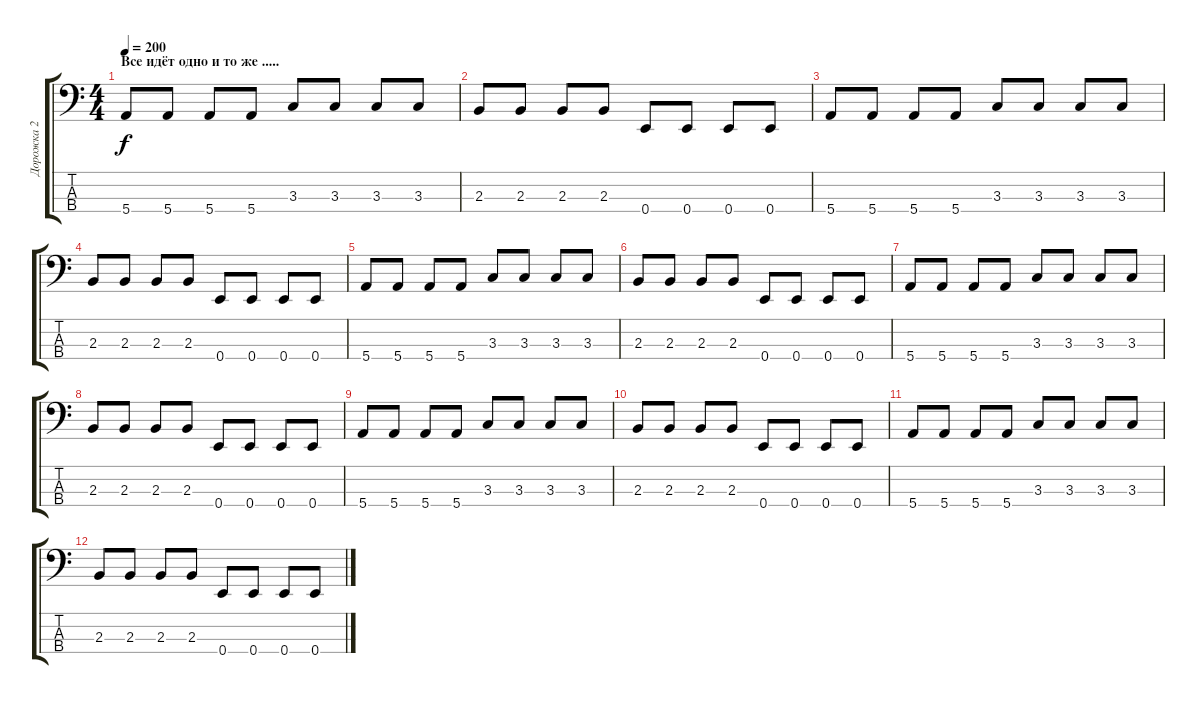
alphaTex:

\track ("Дорожка 2" "Дорожка 2") {instrument electricbasspick}
\staff {score tabs}
\tuning (G2 D2 A1 E1) {hide}
\ts (4 4)
\section ("" "Все идёт одно и то же .....")
\tempo 200
\clef f4
\ks c
5.4.8{dy f instrument electricbasspick} 5.4.8 5.4.8 5.4.8 3.3.8 3.3.8 3.3.8 3.3.8 |
2.3.8 2.3.8 2.3.8 2.3.8 0.4.8 0.4.8 0.4.8 0.4.8 |
5.4.8 5.4.8 5.4.8 5.4.8 3.3.8 3.3.8 3.3.8 3.3.8 |
2.3.8 2.3.8 2.3.8 2.3.8 0.4.8 0.4.8 0.4.8 0.4.8 |
5.4.8 5.4.8 5.4.8 5.4.8 3.3.8 3.3.8 3.3.8 3.3.8 |
2.3.8 2.3.8 2.3.8 2.3.8 0.4.8 0.4.8 0.4.8 0.4.8 |
5.4.8 5.4.8 5.4.8 5.4.8 3.3.8 3.3.8 3.3.8 3.3.8 |
2.3.8 2.3.8 2.3.8 2.3.8 0.4.8 0.4.8 0.4.8 0.4.8 |
5.4.8 5.4.8 5.4.8 5.4.8 3.3.8 3.3.8 3.3.8 3.3.8 |
2.3.8 2.3.8 2.3.8 2.3.8 0.4.8 0.4.8 0.4.8 0.4.8 |
5.4.8 5.4.8 5.4.8 5.4.8 3.3.8 3.3.8 3.3.8 3.3.8 |
2.3.8 2.3.8 2.3.8 2.3.8 0.4.8 0.4.8 0.4.8 0.4.8
